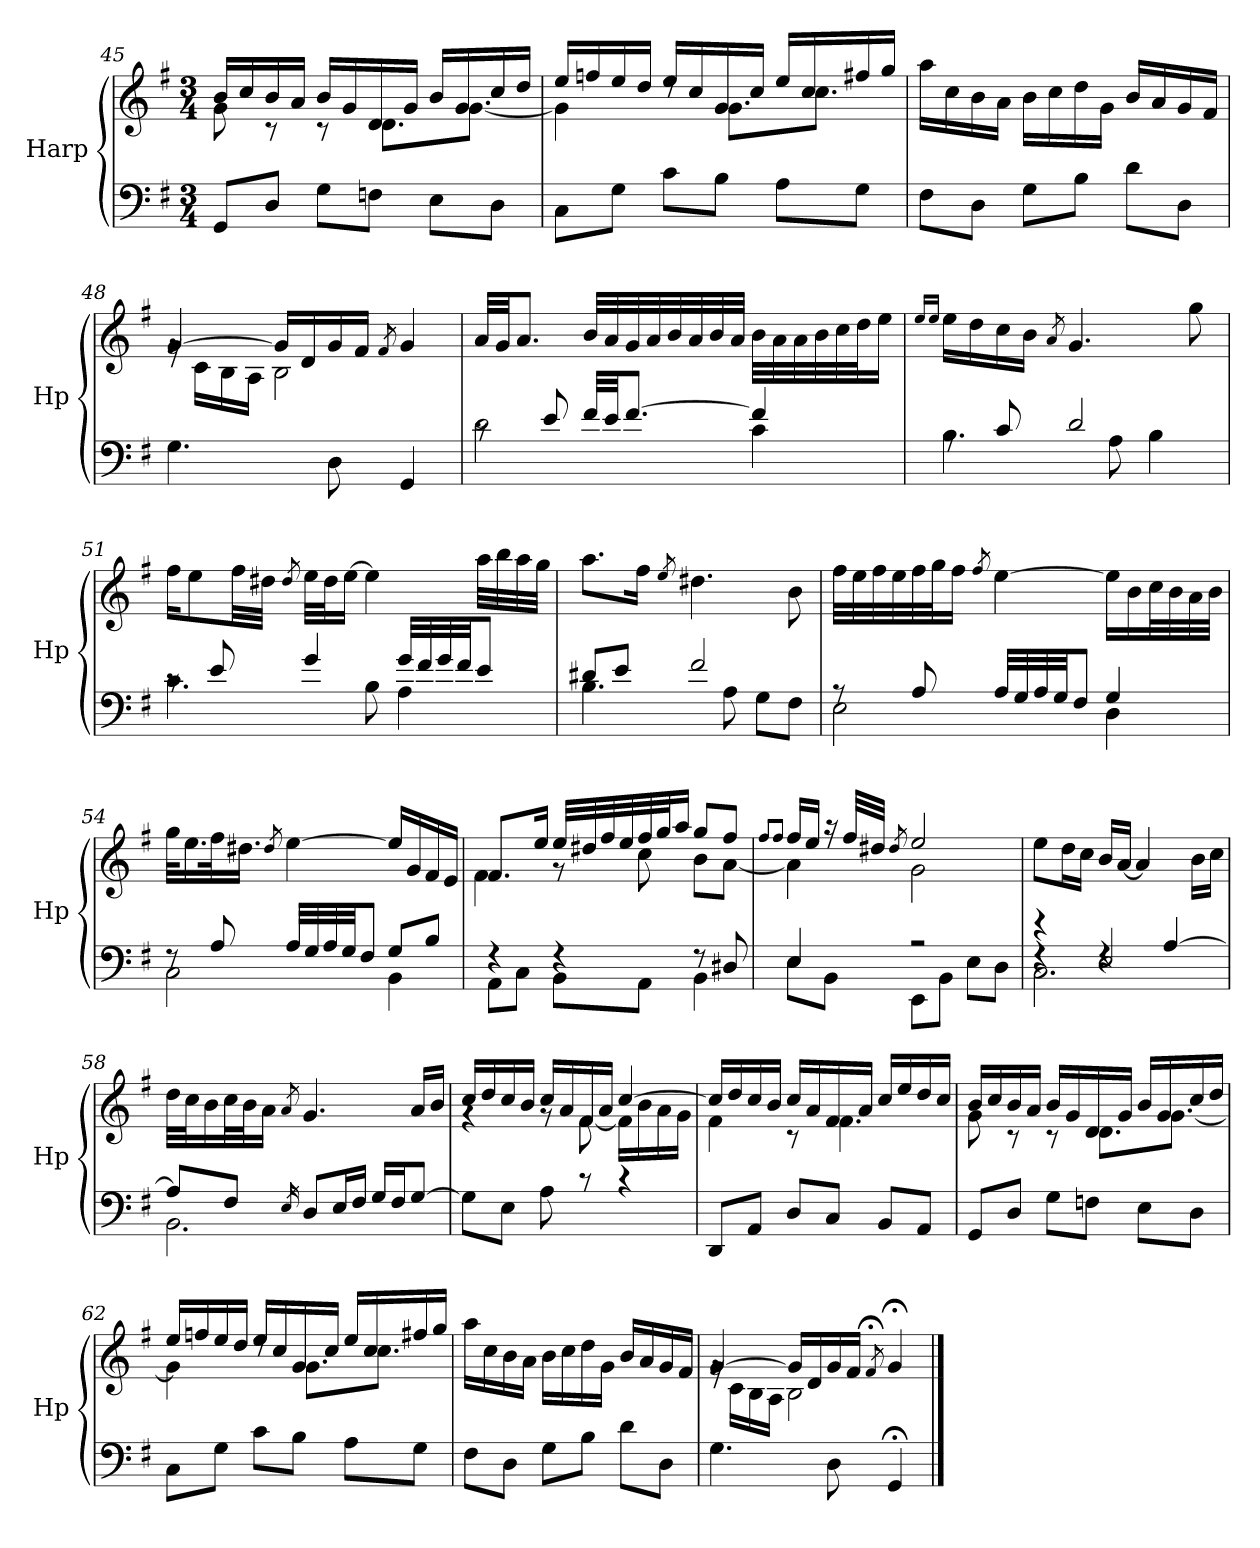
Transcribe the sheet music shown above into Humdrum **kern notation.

**kern	**kern
*part1	*part1
*staff2	*staff1
*I"Harp	*
*I'Hp	*
!!LO:LB:g=z
*clefF4	*clefG2
*k[f#]	*k[f#]
*M3/4	*M3/4
=45	=45
*	*^
8GG/L	16b/LL	8g\
.	16cc/	.
8D/J	16b/	8r
.	16a/JJ	.
8G\L	16b/LL	8r
.	16g/	.
8Fn\J	16d/	8.d\L
.	16g/JJ	.
8E\L	16b/LL	.
.	16g/	[8.g\J
8D\J	16cc/	.
.	16dd/JJ	.
=46	=46	=46
8C\L	16ee/LL	4g\]
.	16ffn/	.
8G\J	16ee/	.
.	16dd/JJ	.
8c\L	16ee/LL	8rdd
.	16cc/	.
8B\J	16g/	8.g\L
.	16cc/JJ	.
8A\L	16ee/LL	.
.	16cc/	8.cc\J
8G\J	16ff#X/	.
.	16gg/JJ	.
*	*v	*v
=47	=47
8F#\L	16aa\LL
.	16cc\
8D\J	16b\
.	16a\JJ
8G\L	16b\LL
.	16cc\
8B\J	16dd\
.	16g\JJ
8d\L	16b/LL
.	16a/
8D\J	16g/
.	16f#/JJ
!!LO:LB:g=z
=48	=48
*	*^
4.G\	[4g/	16rg
.	.	16c\LL
.	.	16B\
.	.	16A\JJ
.	16g/LL]	2B\
.	16d/	.
8D\	16g/	.
.	16f#/JJ	.
.	8qf#/	.
4GG/	4g/	.
*	*v	*v
=49	=49
*^	*
8rc	2d\	32a/LLL
.	.	32g/JJ
.	.	8.a/J
8e/	.	.
32f#/LLL	.	32b/LLL
32e/JJ	.	32a/
[8.f#/J	.	32g/
.	.	32a/
.	.	32b/
.	.	32a/
.	.	32b/
.	.	32a/JJJ
4f#/]	4c\	32b\LLL
.	.	32a\
.	.	32a\
.	.	32b\
.	.	32cc\
.	.	32dd\J
.	.	16ee\JJ
=50	=50	=50
.	.	16qee/LL
.	.	16qee/JJ
8rA	4.B\	16ee\LL
.	.	16dd\
8c/	.	16cc\
.	.	16b\JJ
.	.	8qa/
2d/	.	4.g/
.	8A\	.
.	4B\	.
.	.	8gg\
!!LO:LB:g=z
=51	=51	=51
8rc	4.c\	16ff#\KL
.	.	8ee\
8e/	.	.
.	.	32ff#\LL
.	.	32dd#X\JJJ
.	.	8qdd#/
4g/	.	32ee\LLL
.	.	32dd#\J
.	.	[16ee\JJ
.	8B\	4ee\]
32g/LLL	4A\	.
32f#/	.	.
32g/	.	.
32f#/JJ	.	.
8e/J	.	32aa\LLL
.	.	32bb\
.	.	32aa\
.	.	32gg\JJJ
=52	=52	=52
8d#X/L	4.B\	8.aa\L
8e/J	.	.
.	.	16ff#\Jk
.	.	8qee/
2f#/	.	4.dd#X\
.	8A\	.
.	8G\L	.
.	8F#\J	8b\
!!LO:PB:g=z
=53	=53	=53
8rA	2E\	32ff#\LLL
.	.	32ee\
.	.	32ff#\
.	.	32ee\
8A/	.	32ff#\
.	.	32gg\J
.	.	16ff#\JJ
.	.	8qff#/
32A/LLL	.	[4ee\
32G/	.	.
32A/	.	.
32G/JJ	.	.
8F#/J	.	.
4G/	4D\	16ee\LL]
.	.	16b\
.	.	32cc\L
.	.	32b\
.	.	32a\
.	.	32b\JJJ
=54	=54	=54
8rF	2C\	32gg\KLL
.	.	16.ee\
8A/	.	32ff#\K
.	.	16.dd#X\JJ
.	.	8qdd#/
32A/LLL	.	[4ee\
32G/	.	.
32A/	.	.
32G/JJ	.	.
8F#/J	.	.
8G/L	4BB\	16ee/LL]
.	.	16g/
8B/J	.	16f#/
.	.	16e/JJ
!!LO:LB:g=z
=55	=55	=55
*	*	*^
4rF	8AA\L	8.f#/L	4f#\
.	8C\J	.	.
.	.	16ee/Jk	.
4rF	8BB\L	32ee/LLL	8r
.	.	32dd#X/	.
.	.	32ff#/	.
.	.	32ee/	.
.	8AA\J	32ff#/	8cc\
.	.	32gg/J	.
.	.	16aa/JJ	.
8rF	4BB\	8gg/L	8b\L
8D#X/	.	8ff#/J	[8a\J
=56	=56	=56	=56
.	.	8qff#/L	.
.	.	8qff#/J	.
4E/	8E\L	16ff#/LL	4a\]
.	.	16ee/JJ	.
.	8BB\J	16r	.
.	.	32ff#/LLL	.
.	.	32dd#X/JJJ	.
.	.	8qdd#/	.
2r	8EE\L	2ee/	2g\
.	8BB\J	.	.
.	8E\L	.	.
.	8D\J	.	.
*	*	*v	*v
=57	=57	=57
*	*^	*
4re	2.C\	4rF	8ee\L
.	.	.	16dd\L
.	.	.	16cc\JJ
4rF	.	2E/	16b/LL
.	.	.	[16a/JJ
.	.	.	4a/]
[4A/	.	.	.
.	.	.	16b\LL
.	.	.	16cc\JJ
*	*v	*v	*
!!LO:LB:g=z
=58	=58	=58
8A/L]	2.BB\	32dd\LLL
.	.	32cc\J
.	.	16b\
8F#/J	.	32cc\L
.	.	32b\J
.	.	16a\JJ
16qE/	.	8qa/
8D/L	.	4.g/
16E/L	.	.
16F#/JJ	.	.
16G/LL	.	.
16F#/J	.	.
[8G/J	.	16a/LL
.	.	16b/JJ
*v	*v	*
=59	=59
*	*^
8G\L]	16cc/LL	4rg
.	16dd/	.
8E\J	16cc/	.
.	16b/JJ	.
8A\	16cc/LL	8rg
.	16a/	.
8rc	16f#/	[8f#\
.	16a/JJ	.
4rc	[4cc/	16f#\LL]
.	.	16b\
.	.	16a\
.	.	16g\JJ
=60	=60	=60
8DD/L	16cc/LL]	4f#\
.	16dd/	.
8AA/J	16cc/	.
.	16b/JJ	.
8D/L	16cc/LL	8r
.	16a/	.
8C/J	16f#/	4.f#\
.	16a/JJ	.
8BB/L	16cc/LL	.
.	16ee/	.
8AA/J	16dd/	.
.	16cc/JJ	.
!!LO:LB:g=z	!!
=61	=61	=61
8GG/L	16b/LL	8g\
.	16cc/	.
8D/J	16b/	8r
.	16a/JJ	.
8G\L	16b/LL	8r
.	16g/	.
8Fn\J	16d/	8.d\L
.	16g/JJ	.
8E\L	16b/LL	.
.	16g/	[8.g\J
8D\J	16cc/	.
.	16dd/JJ	.
=62	=62	=62
8C\L	16ee/LL	4g\]
.	16ffn/	.
8G\J	16ee/	.
.	16dd/JJ	.
8c\L	16ee/LL	8rdd
.	16cc/	.
8B\J	16g/	8.g\L
.	16cc/JJ	.
8A\L	16ee/LL	.
.	16cc/	8.cc\J
8G\J	16ff#X/	.
.	16gg/JJ	.
*	*v	*v
=63	=63
8F#\L	16aa\LL
.	16cc\
8D\J	16b\
.	16a\JJ
8G\L	16b\LL
.	16cc\
8B\J	16dd\
.	16g\JJ
8d\L	16b/LL
.	16a/
8D\J	16g/
.	16f#/JJ
!!LO:LB:g=z
=64	=64
*	*^
4.G\	[4g/	16rg
.	.	16c\LL
.	.	16B\
.	.	16A\JJ
.	16g/LL]	2B\
.	16d/	.
8D\	16g/	.
.	16f#/JJ	.
.	8qf#;</	.
4GG;/	4g;</	.
*	*v	*v
==	==
*-	*-
